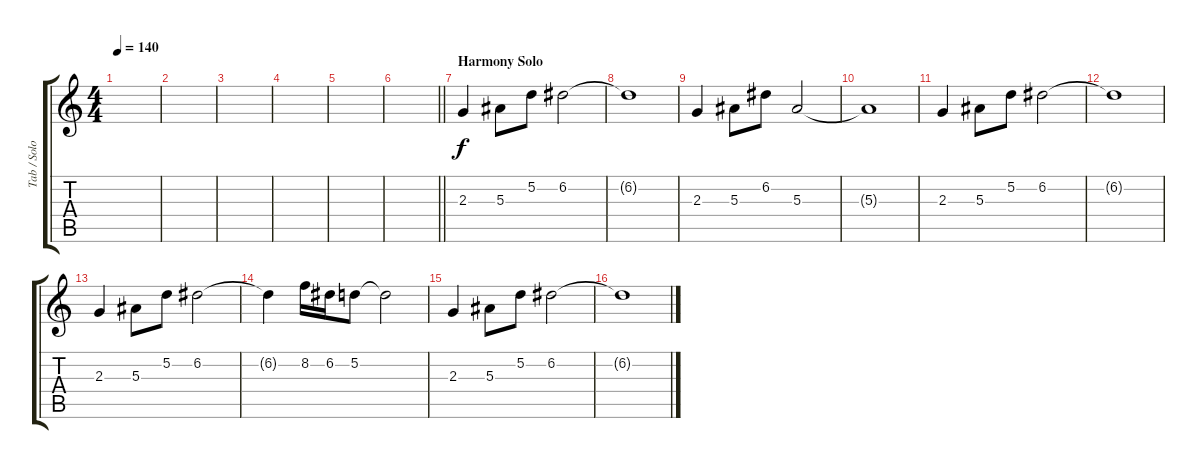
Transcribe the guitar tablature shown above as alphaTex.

\track ("Tab / Solo Guitar" "Tab / Solo") {instrument distortionguitar}
\staff {score tabs}
\tuning (D4 A3 F3 C3 G2 C2) {hide}
\ts (4 4)
\tempo 140
\clef g2
\ks c
|
|
|
|
|
\barLineRight lightlight
|
\section ("" "Harmony Solo")
2.3.4 5.3.8 5.2.8 6.2.2 |
6.2{t}.1 |
2.3.4 5.3.8 6.2.8 5.3.2 |
5.3{t}.1 |
2.3.4 5.3.8 5.2.8 6.2.2 |
6.2{t}.1 |
2.3.4 5.3.8 5.2.8 6.2.2 |
6.2{t}.4 8.2.16 6.2.16 5.2.8 5.2{t}.2 |
2.3.4 5.3.8 5.2.8 6.2.2 |
6.2{t}.1
